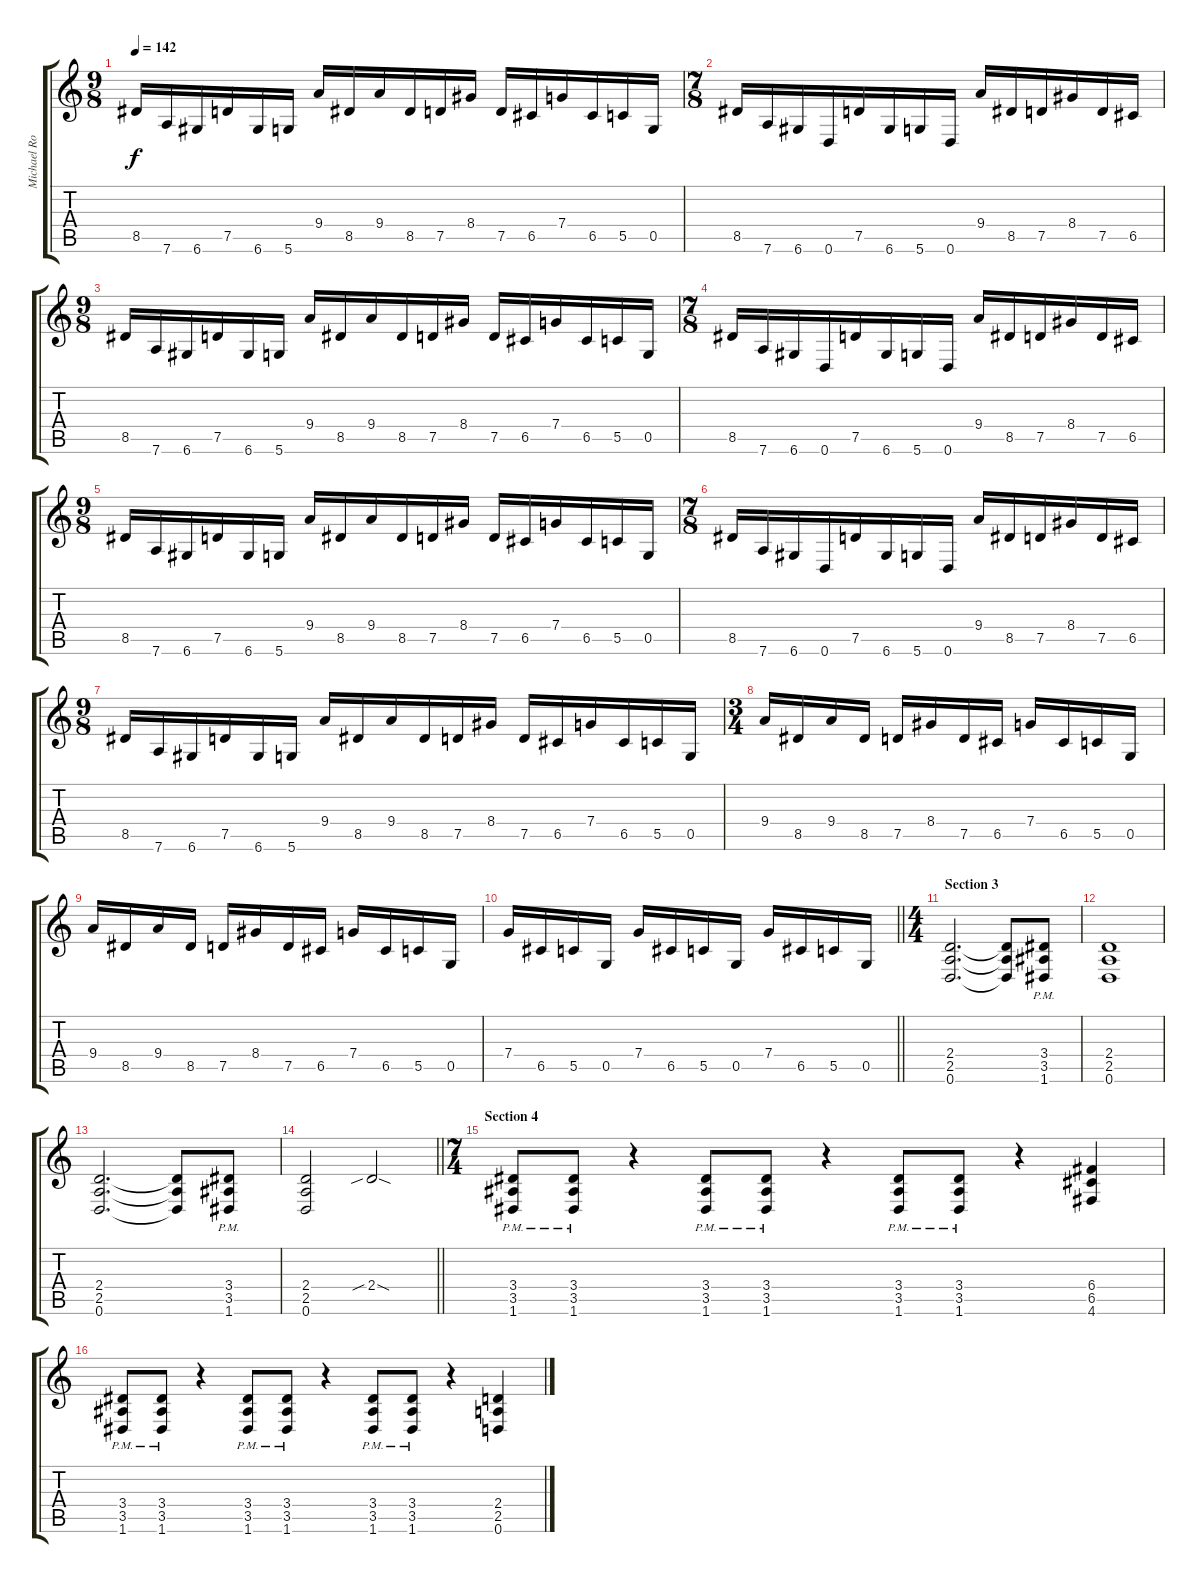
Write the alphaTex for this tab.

\track ("Michael Romeo (guitar)" "Michael Ro") {instrument distortionguitar}
\staff {score tabs}
\tuning (D4 A3 F3 C3 G2 D2) {hide}
\ts (9 8)
\tempo 142
\clef g2
\ks c
8.5.16{dy f} 7.6.16 6.6.16 7.5.16 6.6.16 5.6.16 9.4.16 8.5.16 9.4.16 8.5.16 7.5.16 8.4.16 7.5.16 6.5.16 7.4.16 6.5.16 5.5.16 0.5.16 |
\ts (7 8)
8.5.16 7.6.16 6.6.16 0.6.16 7.5.16 6.6.16 5.6.16 0.6.16 9.4.16 8.5.16 7.5.16 8.4.16 7.5.16 6.5.16 |
\ts (9 8)
8.5.16 7.6.16 6.6.16 7.5.16 6.6.16 5.6.16 9.4.16 8.5.16 9.4.16 8.5.16 7.5.16 8.4.16 7.5.16 6.5.16 7.4.16 6.5.16 5.5.16 0.5.16 |
\ts (7 8)
8.5.16 7.6.16 6.6.16 0.6.16 7.5.16 6.6.16 5.6.16 0.6.16 9.4.16 8.5.16 7.5.16 8.4.16 7.5.16 6.5.16 |
\ts (9 8)
8.5.16 7.6.16 6.6.16 7.5.16 6.6.16 5.6.16 9.4.16 8.5.16 9.4.16 8.5.16 7.5.16 8.4.16 7.5.16 6.5.16 7.4.16 6.5.16 5.5.16 0.5.16 |
\ts (7 8)
8.5.16 7.6.16 6.6.16 0.6.16 7.5.16 6.6.16 5.6.16 0.6.16 9.4.16 8.5.16 7.5.16 8.4.16 7.5.16 6.5.16 |
\ts (9 8)
8.5.16 7.6.16 6.6.16 7.5.16 6.6.16 5.6.16 9.4.16 8.5.16 9.4.16 8.5.16 7.5.16 8.4.16 7.5.16 6.5.16 7.4.16 6.5.16 5.5.16 0.5.16 |
\ts (3 4)
9.4.16 8.5.16 9.4.16 8.5.16 7.5.16 8.4.16 7.5.16 6.5.16 7.4.16 6.5.16 5.5.16 0.5.16 |
9.4.16 8.5.16 9.4.16 8.5.16 7.5.16 8.4.16 7.5.16 6.5.16 7.4.16 6.5.16 5.5.16 0.5.16 |
\barLineRight lightlight
7.4.16 6.5.16 5.5.16 0.5.16 7.4.16 6.5.16 5.5.16 0.5.16 7.4.16 6.5.16 5.5.16 0.5.16 |
\ts (4 4)
\section ("" "Section 3")
(2.4 2.5 0.6).2{d} (2.4{t} 2.5{t} 0.6{t}).8 (3.4{pm} 3.5{pm} 1.6{pm}).8 |
(2.4 2.5 0.6).1 |
(2.4 2.5 0.6).2{d} (2.4{t} 2.5{t} 0.6{t}).8 (3.4{pm} 3.5{pm} 1.6{pm}).8 |
\barLineRight lightlight
(2.4 2.5 0.6).2 2.4{sib sod}.2 |
\ts (7 4)
\section ("" "Section 4")
(3.4{pm} 3.5{pm} 1.6{pm}).8 (3.4{pm} 3.5{pm} 1.6{pm}).8 r.4 (3.4{pm} 3.5{pm} 1.6{pm}).8 (3.4{pm} 3.5{pm} 1.6{pm}).8 r.4 (3.4{pm} 3.5{pm} 1.6{pm}).8 (3.4{pm} 3.5{pm} 1.6{pm}).8 r.4 (6.4 6.5 4.6).4 |
(3.4{pm} 3.5{pm} 1.6{pm}).8 (3.4{pm} 3.5{pm} 1.6{pm}).8 r.4 (3.4{pm} 3.5{pm} 1.6{pm}).8 (3.4{pm} 3.5{pm} 1.6{pm}).8 r.4 (3.4{pm} 3.5{pm} 1.6{pm}).8 (3.4{pm} 3.5{pm} 1.6{pm}).8 r.4 (2.4 2.5 0.6).4
